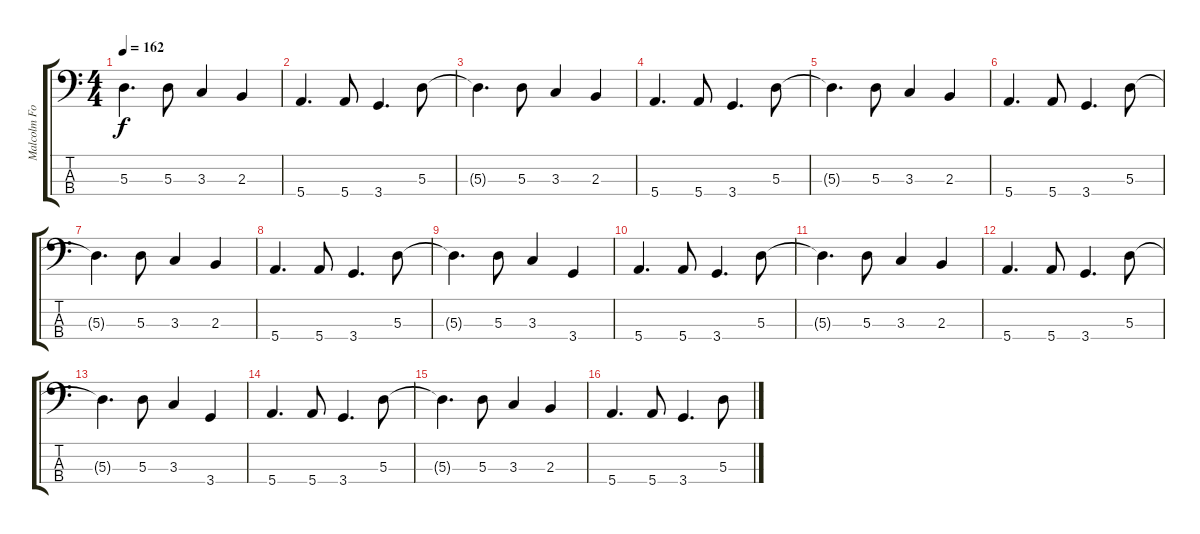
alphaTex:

\track ("Malcolm Foster" "Malcolm Fo") {instrument electricbassfinger}
\staff {score tabs}
\tuning (G2 D2 A1 E1) {hide}
\ts (4 4)
\tempo 162
\clef f4
\ks c
5.3{t}.4{d dy f} 5.3.8 3.3.4 2.3.4 |
5.4.4{d} 5.4.8 3.4.4{d} 5.3.8 |
5.3{t}.4{d} 5.3.8 3.3.4 2.3.4 |
5.4.4{d} 5.4.8 3.4.4{d} 5.3.8 |
5.3{t}.4{d} 5.3.8 3.3.4 2.3.4 |
5.4.4{d} 5.4.8 3.4.4{d} 5.3.8 |
5.3{t}.4{d} 5.3.8 3.3.4 2.3.4 |
5.4.4{d} 5.4.8 3.4.4{d} 5.3.8 |
5.3{t}.4{d} 5.3.8 3.3.4 3.4.4 |
5.4.4{d} 5.4.8 3.4.4{d} 5.3.8 |
5.3{t}.4{d} 5.3.8 3.3.4 2.3.4 |
5.4.4{d} 5.4.8 3.4.4{d} 5.3.8 |
5.3{t}.4{d} 5.3.8 3.3.4 3.4.4 |
5.4.4{d} 5.4.8 3.4.4{d} 5.3.8 |
5.3{t}.4{d} 5.3.8 3.3.4 2.3.4 |
5.4.4{d} 5.4.8 3.4.4{d} 5.3.8
